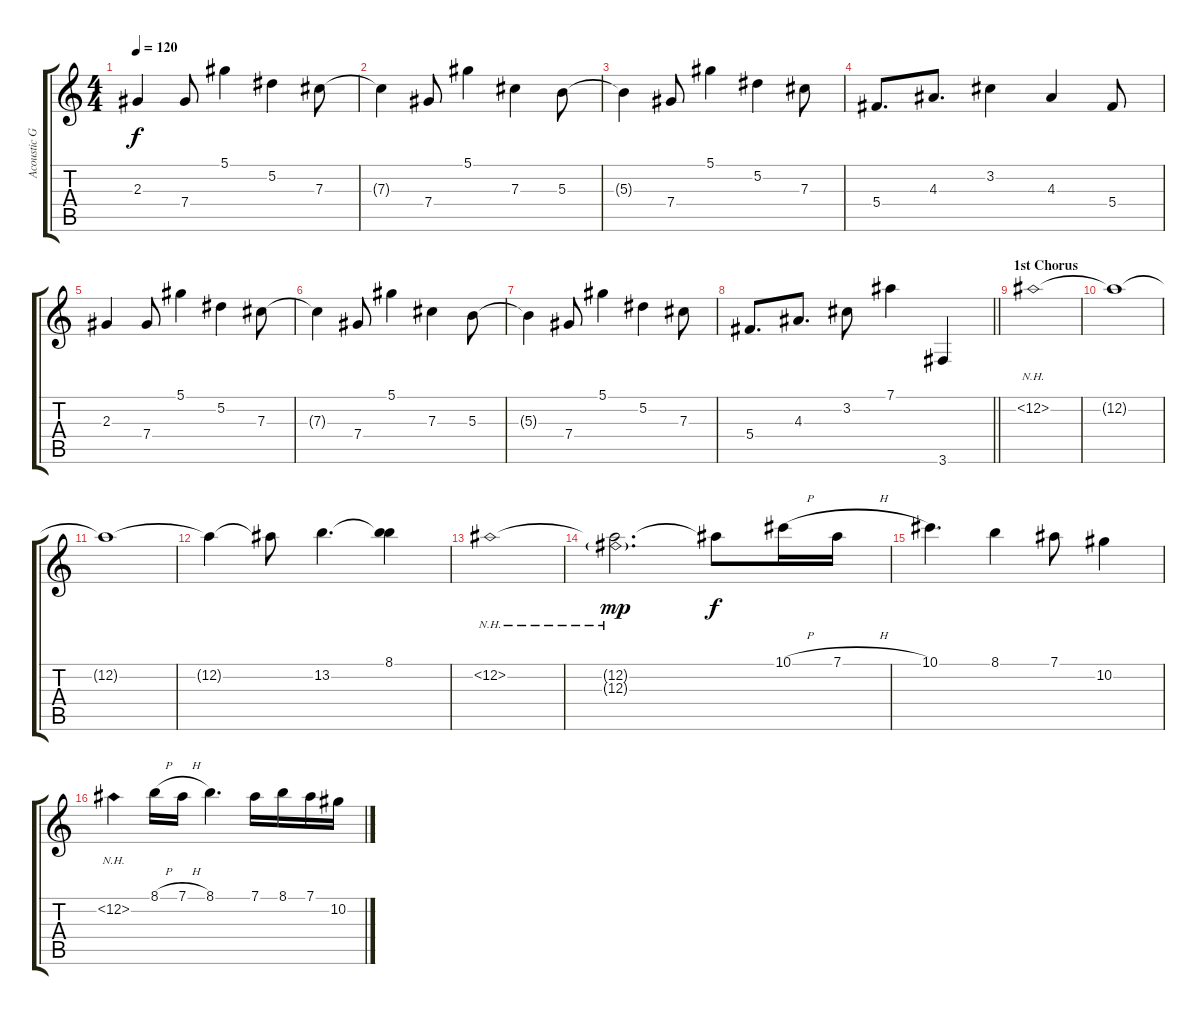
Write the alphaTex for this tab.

\track ("Acoustic Guitar 2" "Acoustic G") {instrument acousticguitarsteel}
\staff {score tabs}
\tuning (Eb4 Bb3 Gb3 Db3 Ab2 Eb2) {hide}
\ts (4 4)
\tempo 120
\clef g2
\ks c
2.3.4{dy f} 7.4.8 5.1.4 5.2.4 7.3.8 |
7.3{t}.4 7.4.8 5.1.4 7.3.4 5.3.8 |
5.3{t}.4 7.4.8 5.1.4 5.2.4 7.3.8 |
5.4.8{d} 4.3.8{d} 3.2.4 4.3.4 5.4.8 |
2.3.4 7.4.8 5.1.4 5.2.4 7.3.8 |
7.3{t}.4 7.4.8 5.1.4 7.3.4 5.3.8 |
5.3{t}.4 7.4.8 5.1.4 5.2.4 7.3.8 |
\barLineRight lightlight
5.4.8{d} 4.3.8{d} 3.2.8 7.1.4 3.6.4 |
\section ("" "1st Chorus")
12.2{nh}.1 |
12.2{t}.1 |
12.2{t}.1 |
12.2{t}.4 12.2{t}.8 13.2.4{d} (8.1 13.2{t}).4 |
12.2{nh}.1 |
(12.2{t} 12.3{nh g}).2{d dy mp} 12.2{t}.8{dy f} 10.1{h}.16 7.1{h}.16 |
10.1.4{d} 8.1.4 7.1.8 10.2.4 |
12.2{nh}.4 8.1{h}.16 7.1{h}.16 8.1.4{d} 7.1.16 8.1.16 7.1.16 10.2.16
